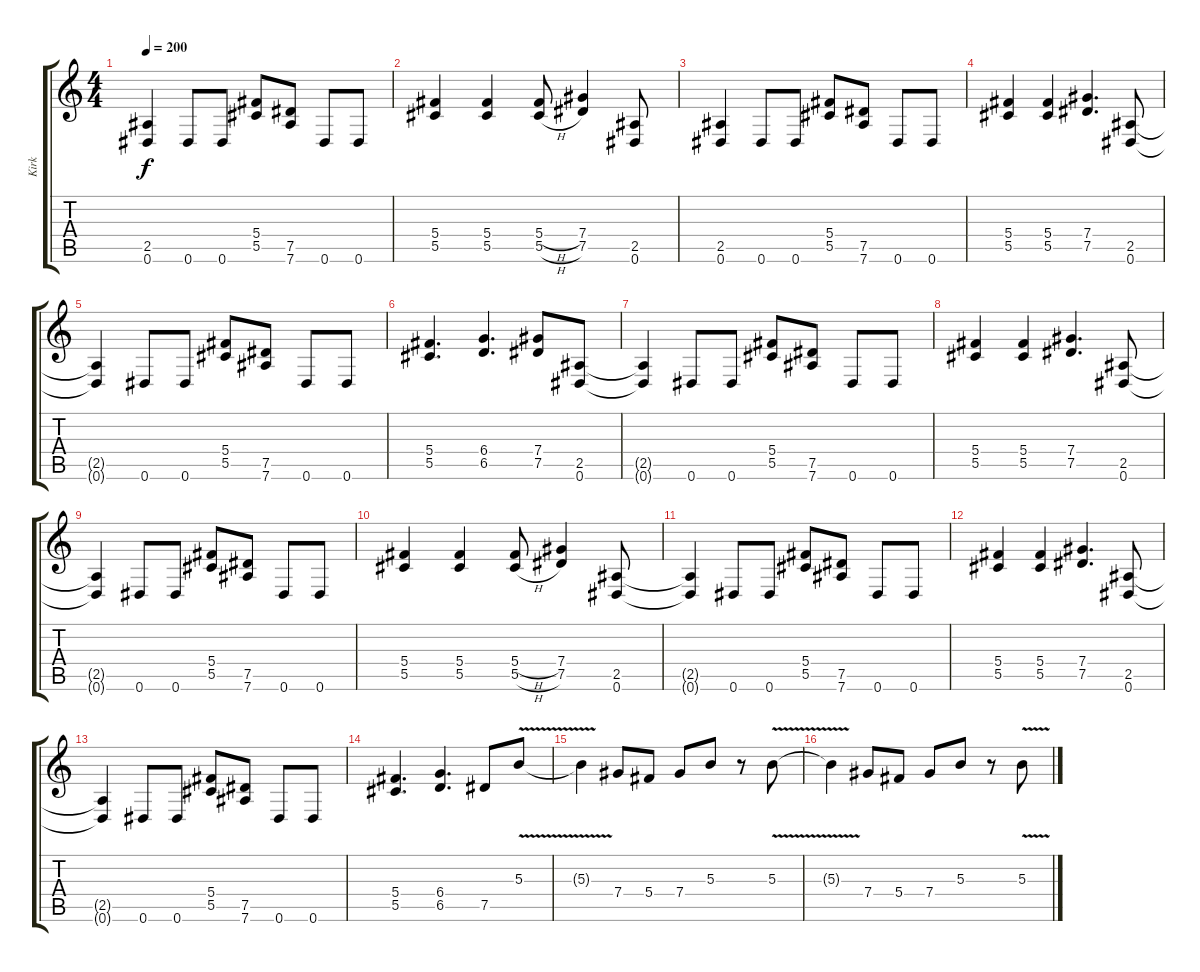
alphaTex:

\track ("Kirk" "Kirk") {instrument overdrivenguitar}
\staff {score tabs}
\tuning (Eb4 Bb3 Gb3 Db3 Ab2 Eb2) {hide}
\ts (4 4)
\tempo 200
\clef g2
\ks c
(2.5{t} 0.6{t}).4{dy f} 0.6.8 0.6.8 (5.4 5.5).8 (7.5 7.6).8 0.6.8 0.6.8 |
(5.4 5.5).4 (5.4 5.5).4 (5.4{h} 5.5{h}).8 (7.4 7.5).4 (2.5 0.6).8 |
(2.5 0.6).4 0.6.8 0.6.8 (5.4 5.5).8 (7.5 7.6).8 0.6.8 0.6.8 |
(5.4 5.5).4 (5.4 5.5).4 (7.4 7.5).4{d} (2.5 0.6).8 |
(2.5{t} 0.6{t}).4 0.6.8 0.6.8 (5.4 5.5).8 (7.5 7.6).8 0.6.8 0.6.8 |
(5.4 5.5).4{d} (6.4 6.5).4{d} (7.4 7.5).8 (2.5 0.6).8 |
(2.5{t} 0.6{t}).4 0.6.8 0.6.8 (5.4 5.5).8 (7.5 7.6).8 0.6.8 0.6.8 |
(5.4 5.5).4 (5.4 5.5).4 (7.4 7.5).4{d} (2.5 0.6).8 |
(2.5{t} 0.6{t}).4 0.6.8 0.6.8 (5.4 5.5).8 (7.5 7.6).8 0.6.8 0.6.8 |
(5.4 5.5).4 (5.4 5.5).4 (5.4{h} 5.5{h}).8 (7.4 7.5).4 (2.5 0.6).8 |
(2.5{t} 0.6{t}).4 0.6.8 0.6.8 (5.4 5.5).8 (7.5 7.6).8 0.6.8 0.6.8 |
(5.4 5.5).4 (5.4 5.5).4 (7.4 7.5).4{d} (2.5 0.6).8 |
(2.5{t} 0.6{t}).4 0.6.8 0.6.8 (5.4 5.5).8 (7.5 7.6).8 0.6.8 0.6.8 |
(5.4 5.5).4{d} (6.4 6.5).4{d} 7.5.8 5.3{v}.8 |
5.3{t}.4 7.4.8 5.4.8 7.4.8 5.3.8 r.8 5.3{v}.8 |
5.3{t}.4 7.4.8 5.4.8 7.4.8 5.3.8 r.8 5.3{v}.8
